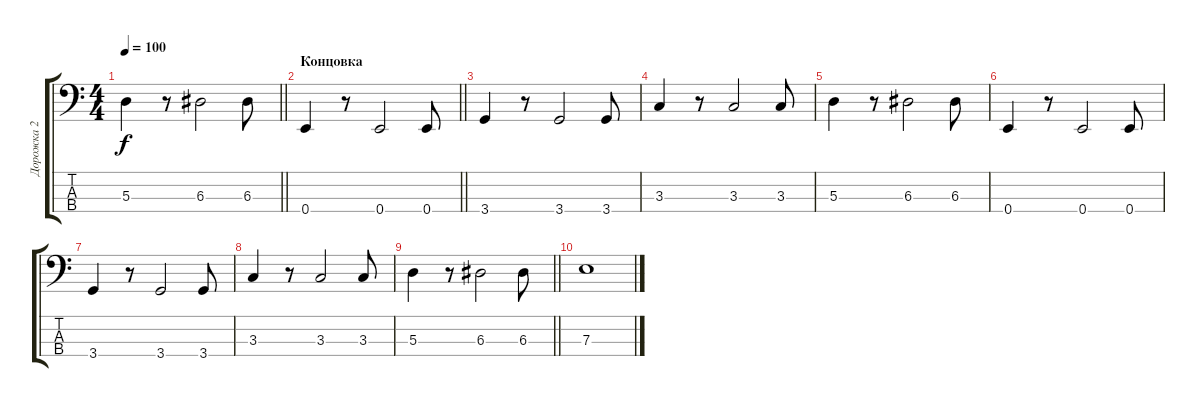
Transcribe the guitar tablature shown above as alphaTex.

\track ("Дорожка 2" "Дорожка 2") {instrument electricbassfinger}
\staff {score tabs}
\tuning (G2 D2 A1 E1) {hide}
\ts (4 4)
\tempo 100
\clef f4
\barLineRight lightlight
\ks c
5.3.4{dy f} r.8 6.3.2 6.3.8 |
\section ("" "Концовка")
\barLineRight lightlight
0.4.4 r.8 0.4.2 0.4.8 |
\section ("" "")
3.4.4 r.8 3.4.2 3.4.8 |
3.3.4 r.8 3.3.2 3.3.8 |
5.3.4 r.8 6.3.2 6.3.8 |
0.4.4 r.8 0.4.2 0.4.8 |
3.4.4 r.8 3.4.2 3.4.8 |
3.3.4 r.8 3.3.2 3.3.8 |
\barLineRight lightlight
5.3.4 r.8 6.3.2 6.3.8 |
7.3.1
